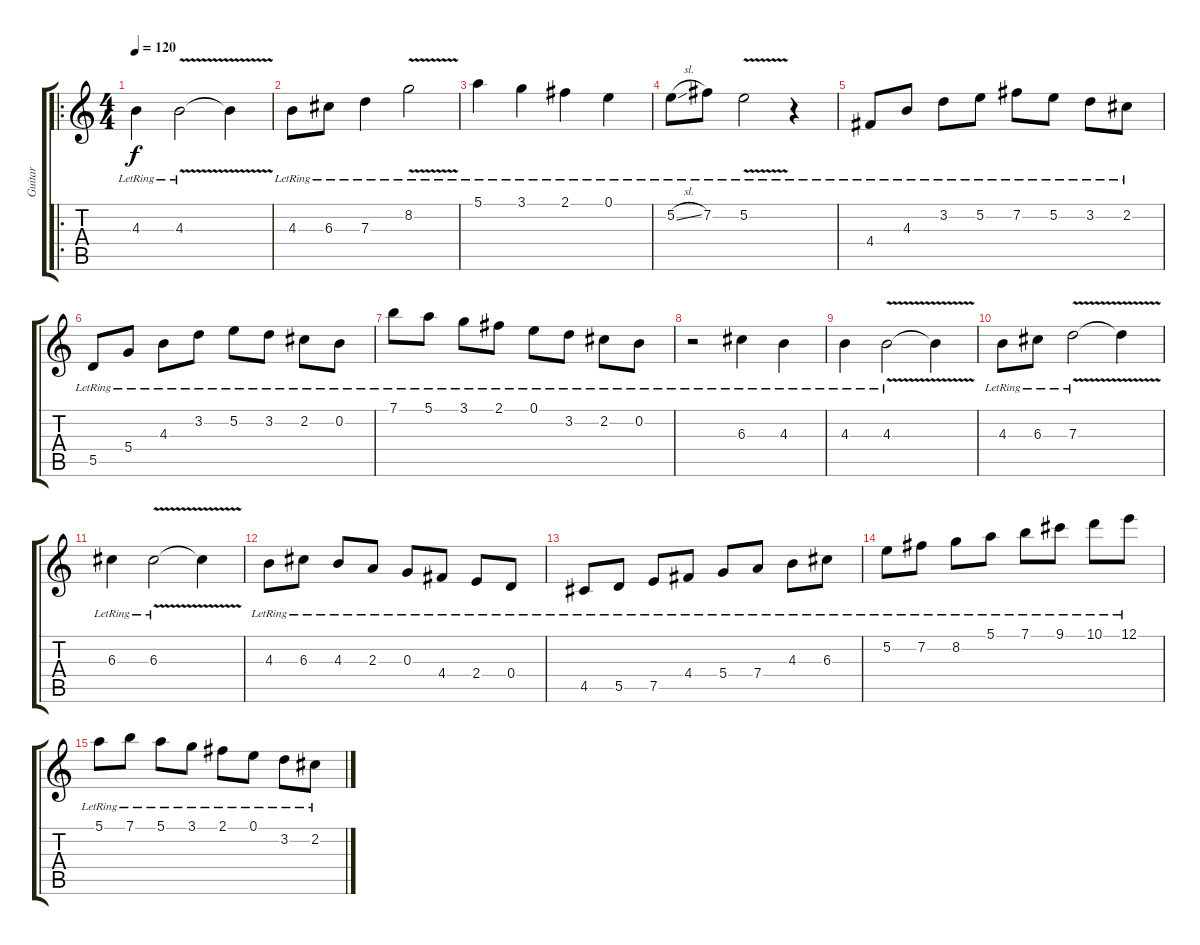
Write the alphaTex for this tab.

\track ("Guitar" "Guitar") {instrument acousticguitarnylon}
\staff {score tabs}
\tuning (E4 B3 G3 D3 A2 E2) {hide}
\ro
\ts (4 4)
\tempo 120
\clef g2
\ks c
4.3{lr}.4{dy f} 4.3{v lr}.2 4.3{t}.4 |
4.3{lr}.8 6.3{lr}.8 7.3{lr}.4 8.2{v lr}.2 |
5.1{lr}.4 3.1{lr}.4 2.1{lr}.4 0.1{lr}.4 |
5.2{sl lr}.8 7.2{lr}.8 5.2{v lr}.2 r.4 |
4.4{lr}.8 4.3{lr}.8 3.2{lr}.8 5.2{lr}.8 7.2{lr}.8 5.2{lr}.8 3.2{lr}.8 2.2{lr}.8 |
5.5{lr}.8 5.4{lr}.8 4.3{lr}.8 3.2{lr}.8 5.2{lr}.8 3.2{lr}.8 2.2{lr}.8 0.2{lr}.8 |
7.1{lr}.8 5.1{lr}.8 3.1{lr}.8 2.1{lr}.8 0.1{lr}.8 3.2{lr}.8 2.2{lr}.8 0.2{lr}.8 |
r.2 6.3{lr}.4 4.3{lr}.4 |
4.3{lr}.4 4.3{v lr}.2 4.3{t}.4 |
4.3{lr}.8 6.3{lr}.8 7.3{v lr}.2 7.3{t}.4 |
6.3{lr}.4 6.3{v lr}.2 6.3{t}.4 |
4.3{lr}.8 6.3{lr}.8 4.3{lr}.8 2.3{lr}.8 0.3{lr}.8 4.4{lr}.8 2.4{lr}.8 0.4{lr}.8 |
4.5{lr}.8 5.5{lr}.8 7.5{lr}.8 4.4{lr}.8 5.4{lr}.8 7.4{lr}.8 4.3{lr}.8 6.3{lr}.8 |
5.2{lr}.8 7.2{lr}.8 8.2{lr}.8 5.1{lr}.8 7.1{lr}.8 9.1{lr}.8 10.1{lr}.8 12.1{lr}.8 |
5.1{lr}.8 7.1{lr}.8 5.1{lr}.8 3.1{lr}.8 2.1{lr}.8 0.1{lr}.8 3.2{lr}.8 2.2{lr}.8
